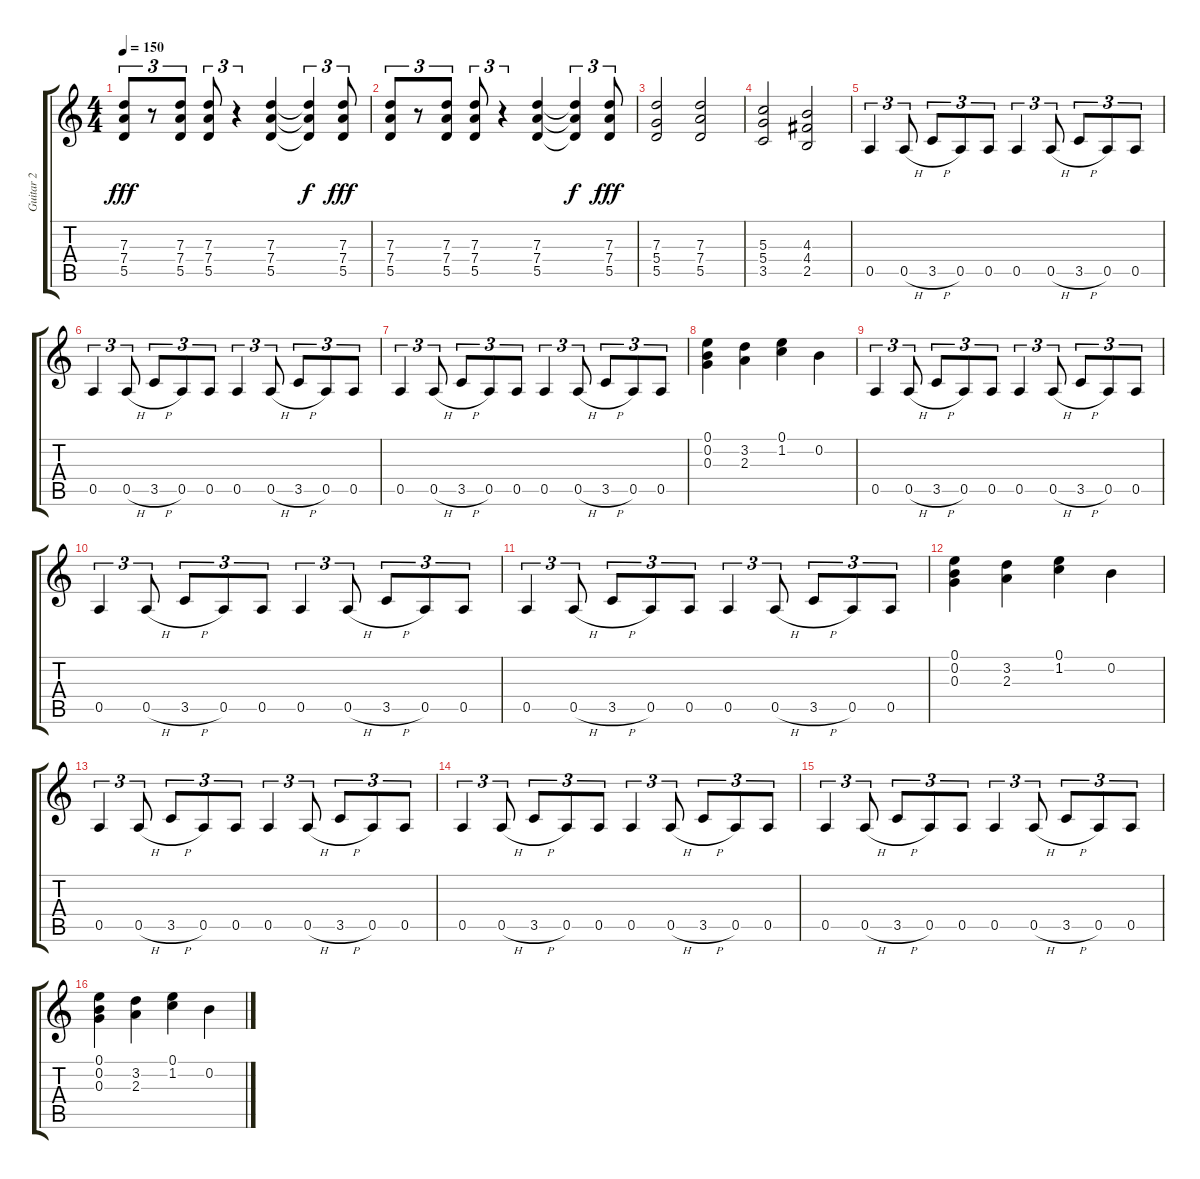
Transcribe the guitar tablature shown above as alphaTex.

\track ("Guitar 2" "Guitar 2") {instrument distortionguitar}
\staff {score tabs}
\tuning (E4 B3 G3 D3 A2 E2) {hide}
\ts (4 4)
\tempo 150
\clef g2
\ks c
(7.3 7.4 5.5).8{tu (3 2) dy fff} r.8{tu (3 2)} (7.3 7.4 5.5).8{tu (3 2)} (7.3 7.4 5.5).8{tu (3 2)} r.4{tu (3 2)} (7.3 7.4 5.5).4 (7.3{t} 7.4{t} 5.5{t}).4{tu (3 2) dy f} (7.3 7.4 5.5).8{tu (3 2) dy fff} |
(7.3 7.4 5.5).8{tu (3 2)} r.8{tu (3 2)} (7.3 7.4 5.5).8{tu (3 2)} (7.3 7.4 5.5).8{tu (3 2)} r.4{tu (3 2)} (7.3 7.4 5.5).4 (7.3{t} 7.4{t} 5.5{t}).4{tu (3 2) dy f} (7.3 7.4 5.5).8{tu (3 2) dy fff} |
(7.3 5.4 5.5).2 (7.3 7.4 5.5).2 |
(5.3 5.4 3.5).2 (4.3 4.4 2.5).2 |
0.5.4{tu (3 2)} 0.5{h}.8{tu (3 2)} 3.5{h}.8{tu (3 2)} 0.5.8{tu (3 2)} 0.5.8{tu (3 2)} 0.5.4{tu (3 2)} 0.5{h}.8{tu (3 2)} 3.5{h}.8{tu (3 2)} 0.5.8{tu (3 2)} 0.5.8{tu (3 2)} |
0.5.4{tu (3 2)} 0.5{h}.8{tu (3 2)} 3.5{h}.8{tu (3 2)} 0.5.8{tu (3 2)} 0.5.8{tu (3 2)} 0.5.4{tu (3 2)} 0.5{h}.8{tu (3 2)} 3.5{h}.8{tu (3 2)} 0.5.8{tu (3 2)} 0.5.8{tu (3 2)} |
0.5.4{tu (3 2)} 0.5{h}.8{tu (3 2)} 3.5{h}.8{tu (3 2)} 0.5.8{tu (3 2)} 0.5.8{tu (3 2)} 0.5.4{tu (3 2)} 0.5{h}.8{tu (3 2)} 3.5{h}.8{tu (3 2)} 0.5.8{tu (3 2)} 0.5.8{tu (3 2)} |
(0.1 0.2 0.3).4 (3.2 2.3).4 (0.1 1.2).4 0.2.4 |
0.5.4{tu (3 2)} 0.5{h}.8{tu (3 2)} 3.5{h}.8{tu (3 2)} 0.5.8{tu (3 2)} 0.5.8{tu (3 2)} 0.5.4{tu (3 2)} 0.5{h}.8{tu (3 2)} 3.5{h}.8{tu (3 2)} 0.5.8{tu (3 2)} 0.5.8{tu (3 2)} |
0.5.4{tu (3 2)} 0.5{h}.8{tu (3 2)} 3.5{h}.8{tu (3 2)} 0.5.8{tu (3 2)} 0.5.8{tu (3 2)} 0.5.4{tu (3 2)} 0.5{h}.8{tu (3 2)} 3.5{h}.8{tu (3 2)} 0.5.8{tu (3 2)} 0.5.8{tu (3 2)} |
0.5.4{tu (3 2)} 0.5{h}.8{tu (3 2)} 3.5{h}.8{tu (3 2)} 0.5.8{tu (3 2)} 0.5.8{tu (3 2)} 0.5.4{tu (3 2)} 0.5{h}.8{tu (3 2)} 3.5{h}.8{tu (3 2)} 0.5.8{tu (3 2)} 0.5.8{tu (3 2)} |
(0.1 0.2 0.3).4 (3.2 2.3).4 (0.1 1.2).4 0.2.4 |
0.5.4{tu (3 2)} 0.5{h}.8{tu (3 2)} 3.5{h}.8{tu (3 2)} 0.5.8{tu (3 2)} 0.5.8{tu (3 2)} 0.5.4{tu (3 2)} 0.5{h}.8{tu (3 2)} 3.5{h}.8{tu (3 2)} 0.5.8{tu (3 2)} 0.5.8{tu (3 2)} |
0.5.4{tu (3 2)} 0.5{h}.8{tu (3 2)} 3.5{h}.8{tu (3 2)} 0.5.8{tu (3 2)} 0.5.8{tu (3 2)} 0.5.4{tu (3 2)} 0.5{h}.8{tu (3 2)} 3.5{h}.8{tu (3 2)} 0.5.8{tu (3 2)} 0.5.8{tu (3 2)} |
0.5.4{tu (3 2)} 0.5{h}.8{tu (3 2)} 3.5{h}.8{tu (3 2)} 0.5.8{tu (3 2)} 0.5.8{tu (3 2)} 0.5.4{tu (3 2)} 0.5{h}.8{tu (3 2)} 3.5{h}.8{tu (3 2)} 0.5.8{tu (3 2)} 0.5.8{tu (3 2)} |
(0.1 0.2 0.3).4 (3.2 2.3).4 (0.1 1.2).4 0.2.4
